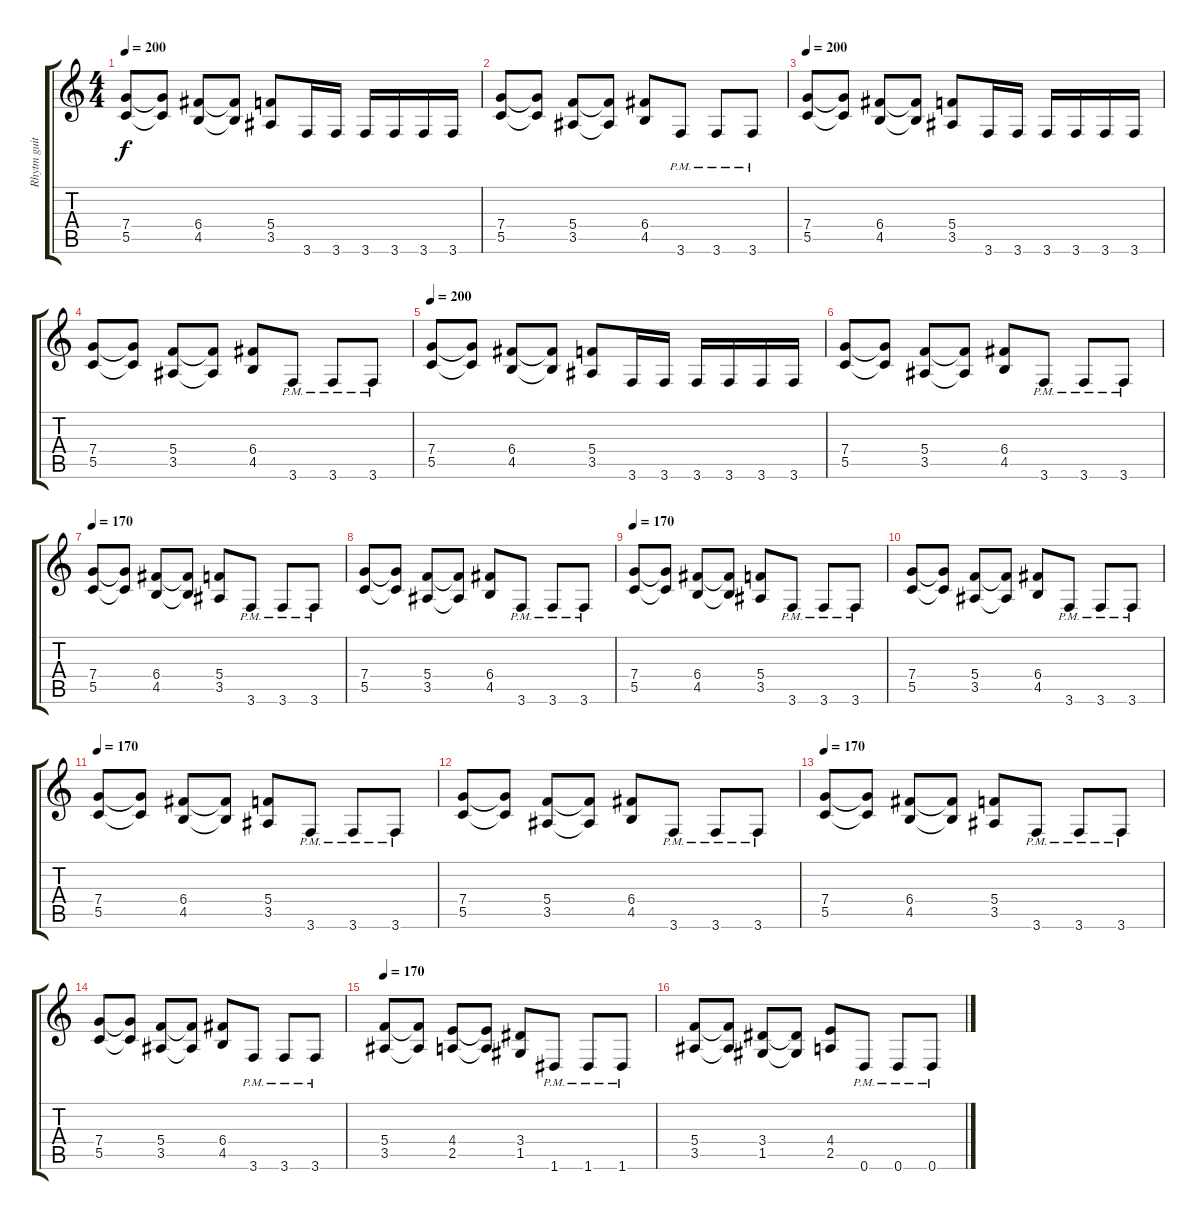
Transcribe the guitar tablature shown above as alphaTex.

\track ("Rhytm guitar2" "Rhytm guit") {instrument distortionguitar}
\staff {score tabs}
\tuning (D4 A3 F3 C3 G2 D2) {hide}
\ts (4 4)
\tempo 200
\clef g2
\ks c
(7.4 5.5).8{dy f} (7.4{t} 5.5{t}).8 (6.4 4.5).8 (6.4{t} 4.5{t}).8 (5.4 3.5).8 3.6.16 3.6.16 3.6.16 3.6.16 3.6.16 3.6.16 |
(7.4 5.5).8 (7.4{t} 5.5{t}).8 (5.4 3.5).8 (5.4{t} 3.5{t}).8 (6.4 4.5).8 3.6{pm}.8 3.6{pm}.8 3.6{pm}.8 |
\tempo 200
(7.4 5.5).8 (7.4{t} 5.5{t}).8 (6.4 4.5).8 (6.4{t} 4.5{t}).8 (5.4 3.5).8 3.6.16 3.6.16 3.6.16 3.6.16 3.6.16 3.6.16 |
(7.4 5.5).8 (7.4{t} 5.5{t}).8 (5.4 3.5).8 (5.4{t} 3.5{t}).8 (6.4 4.5).8 3.6{pm}.8 3.6{pm}.8 3.6{pm}.8 |
\tempo 200
(7.4 5.5).8 (7.4{t} 5.5{t}).8 (6.4 4.5).8 (6.4{t} 4.5{t}).8 (5.4 3.5).8 3.6.16 3.6.16 3.6.16 3.6.16 3.6.16 3.6.16 |
(7.4 5.5).8 (7.4{t} 5.5{t}).8 (5.4 3.5).8 (5.4{t} 3.5{t}).8 (6.4 4.5).8 3.6{pm}.8 3.6{pm}.8 3.6{pm}.8 |
\tempo 170
(7.4 5.5).8 (7.4{t} 5.5{t}).8 (6.4 4.5).8 (6.4{t} 4.5{t}).8 (5.4 3.5).8 3.6{pm}.8 3.6{pm}.8 3.6{pm}.8 |
(7.4 5.5).8 (7.4{t} 5.5{t}).8 (5.4 3.5).8 (5.4{t} 3.5{t}).8 (6.4 4.5).8 3.6{pm}.8 3.6{pm}.8 3.6{pm}.8 |
\tempo 170
(7.4 5.5).8 (7.4{t} 5.5{t}).8 (6.4 4.5).8 (6.4{t} 4.5{t}).8 (5.4 3.5).8 3.6{pm}.8 3.6{pm}.8 3.6{pm}.8 |
(7.4 5.5).8 (7.4{t} 5.5{t}).8 (5.4 3.5).8 (5.4{t} 3.5{t}).8 (6.4 4.5).8 3.6{pm}.8 3.6{pm}.8 3.6{pm}.8 |
\tempo 170
(7.4 5.5).8 (7.4{t} 5.5{t}).8 (6.4 4.5).8 (6.4{t} 4.5{t}).8 (5.4 3.5).8 3.6{pm}.8 3.6{pm}.8 3.6{pm}.8 |
(7.4 5.5).8 (7.4{t} 5.5{t}).8 (5.4 3.5).8 (5.4{t} 3.5{t}).8 (6.4 4.5).8 3.6{pm}.8 3.6{pm}.8 3.6{pm}.8 |
\tempo 170
(7.4 5.5).8 (7.4{t} 5.5{t}).8 (6.4 4.5).8 (6.4{t} 4.5{t}).8 (5.4 3.5).8 3.6{pm}.8 3.6{pm}.8 3.6{pm}.8 |
(7.4 5.5).8 (7.4{t} 5.5{t}).8 (5.4 3.5).8 (5.4{t} 3.5{t}).8 (6.4 4.5).8 3.6{pm}.8 3.6{pm}.8 3.6{pm}.8 |
\tempo 170
(5.4 3.5).8 (5.4{t} 3.5{t}).8 (4.4 2.5).8 (4.4{t} 2.5{t}).8 (3.4 1.5).8 1.6{pm}.8 1.6{pm}.8 1.6{pm}.8 |
(5.4 3.5).8 (5.4{t} 3.5{t}).8 (3.4 1.5).8 (3.4{t} 1.5{t}).8 (4.4 2.5).8 0.6{pm}.8 0.6{pm}.8 0.6{pm}.8
